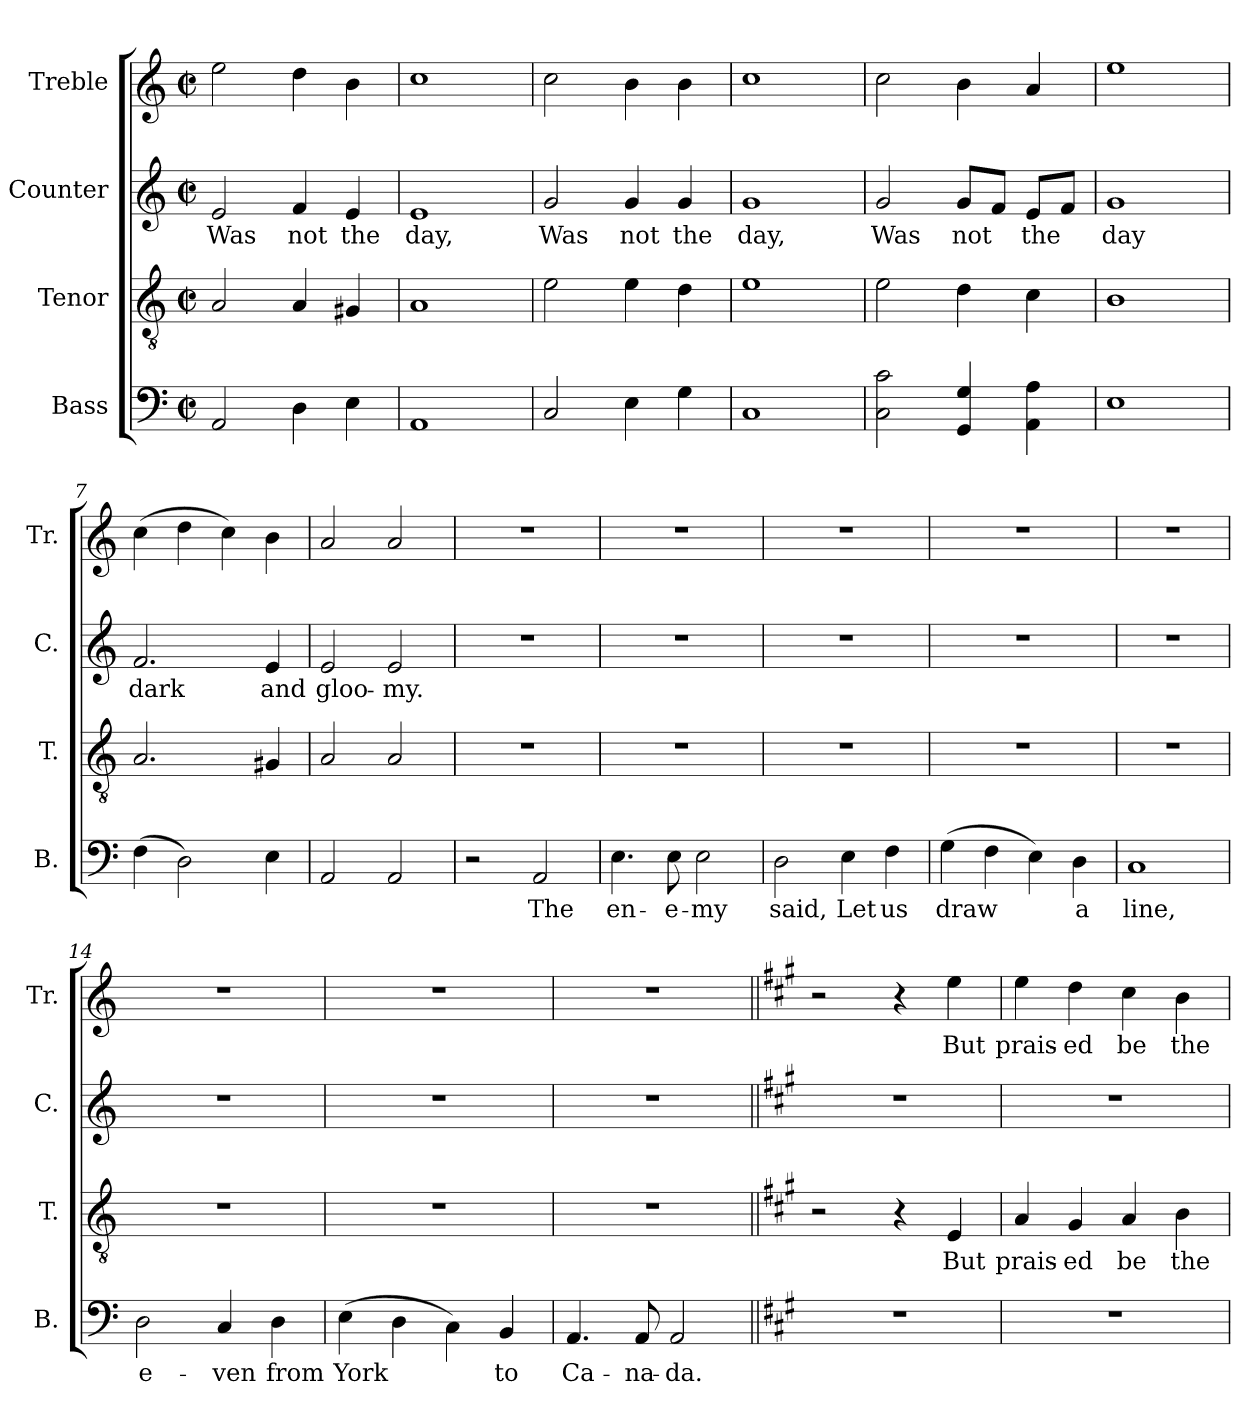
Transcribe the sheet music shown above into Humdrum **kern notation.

**kern	**text	**kern	**text	**kern	**text	**kern	**text
*part4	*part4	*part3	*part3	*part2	*part2	*part1	*part1
*staff4	*staff4	*staff3	*staff3	*staff2	*staff2	*staff1	*staff1
*I"Bass	*	*I"Tenor	*	*I"Counter	*	*I"Treble	*
*I'B.	*	*I'T.	*	*I'C.	*	*I'Tr.	*
*clefF4	*	*clefGv2	*	*clefG2	*	*clefG2	*
*k[]	*	*k[]	*	*k[]	*	*k[]	*
*M4/4	*	*M4/4	*	*M4/4	*	*M4/4	*
*met(c|)	*	*met(c|)	*	*met(c|)	*	*met(c|)	*
=1	=1	=1	=1	=1	=1	=1	=1
2AA/	.	2A/	.	2e/	Was	2ee\	.
4D\	.	4A/	.	4f/	not	4dd\	.
4E\	.	4G#X/	.	4e/	the	4b\	.
=2	=2	=2	=2	=2	=2	=2	=2
1AA	.	1A	.	1e	day,	1cc	.
=3	=3	=3	=3	=3	=3	=3	=3
2C/	.	2e\	.	2g/	Was	2cc\	.
4E\	.	4e\	.	4g/	not	4b\	.
4G\	.	4d\	.	4g/	the	4b\	.
=4	=4	=4	=4	=4	=4	=4	=4
1C	.	1e	.	1g	day,	1cc	.
=5	=5	=5	=5	=5	=5	=5	=5
2C\ 2c\	.	2e\	.	2g/	Was	2cc\	.
4GG/ 4G/	.	4d\	.	8g/L	not	4b\	.
.	.	.	.	8f/J	.	.	.
4AA\ 4A\	.	4c\	.	8e/L	the	4a/	.
.	.	.	.	8f/J	.	.	.
=6	=6	=6	=6	=6	=6	=6	=6
1E	.	1B	.	1g	day	1ee	.
=7	=7	=7	=7	=7	=7	=7	=7
(4F\	.	2.A/	.	2.f/	dark	(4cc\	.
2D\)	.	.	.	.	.	4dd\	.
.	.	.	.	.	.	4cc\)	.
4E\	.	4G#X/	.	4e/	and	4b\	.
=8	=8	=8	=8	=8	=8	=8	=8
2AA/	.	2A/	.	2e/	gloo-	2a/	.
2AA/	.	2A/	.	2e/	-my.	2a/	.
=9	=9	=9	=9	=9	=9	=9	=9
2r	.	1r	.	1r	.	1r	.
2AA/	The	.	.	.	.	.	.
!!LO:LB:g=z
=10	=10	=10	=10	=10	=10	=10	=10
4.E\	en-	1r	.	1r	.	1r	.
8E\	-e-	.	.	.	.	.	.
2E\	-my	.	.	.	.	.	.
=11	=11	=11	=11	=11	=11	=11	=11
2D\	said,	1r	.	1r	.	1r	.
4E\	Let	.	.	.	.	.	.
4F\	us	.	.	.	.	.	.
=12	=12	=12	=12	=12	=12	=12	=12
(4G\	draw	1r	.	1r	.	1r	.
4F\	.	.	.	.	.	.	.
4E\)	.	.	.	.	.	.	.
4D\	a	.	.	.	.	.	.
=13	=13	=13	=13	=13	=13	=13	=13
1C	line,	1r	.	1r	.	1r	.
=14	=14	=14	=14	=14	=14	=14	=14
2D\	e-	1r	.	1r	.	1r	.
4C/	-ven	.	.	.	.	.	.
4D\	from	.	.	.	.	.	.
=15	=15	=15	=15	=15	=15	=15	=15
(4E\	York	1r	.	1r	.	1r	.
4D\	.	.	.	.	.	.	.
4C\)	.	.	.	.	.	.	.
4BB/	to	.	.	.	.	.	.
=16	=16	=16	=16	=16	=16	=16	=16
4.AA/	Ca-	1r	.	1r	.	1r	.
8AA/	-na-	.	.	.	.	.	.
2AA/	-da.	.	.	.	.	.	.
=17||	=17||	=17||	=17||	=17||	=17||	=17||	=17||
*k[f#c#g#]	*	*k[f#c#g#]	*	*k[f#c#g#]	*	*k[f#c#g#]	*
1r	.	2r	.	1r	.	2r	.
.	.	4r	.	.	.	4r	.
.	.	4E/	But	.	.	4ee\	But
!!LO:LB:g=z
=18	=18	=18	=18	=18	=18	=18	=18
1r	.	4A/	prais-	1r	.	4ee\	prais-
.	.	4G#/	-ed	.	.	4dd\	-ed
.	.	4A/	be	.	.	4cc#\	be
.	.	4B\	the	.	.	4b\	the
=	=	=	=	=	=	=	=
*-	*-	*-	*-	*-	*-	*-	*-
